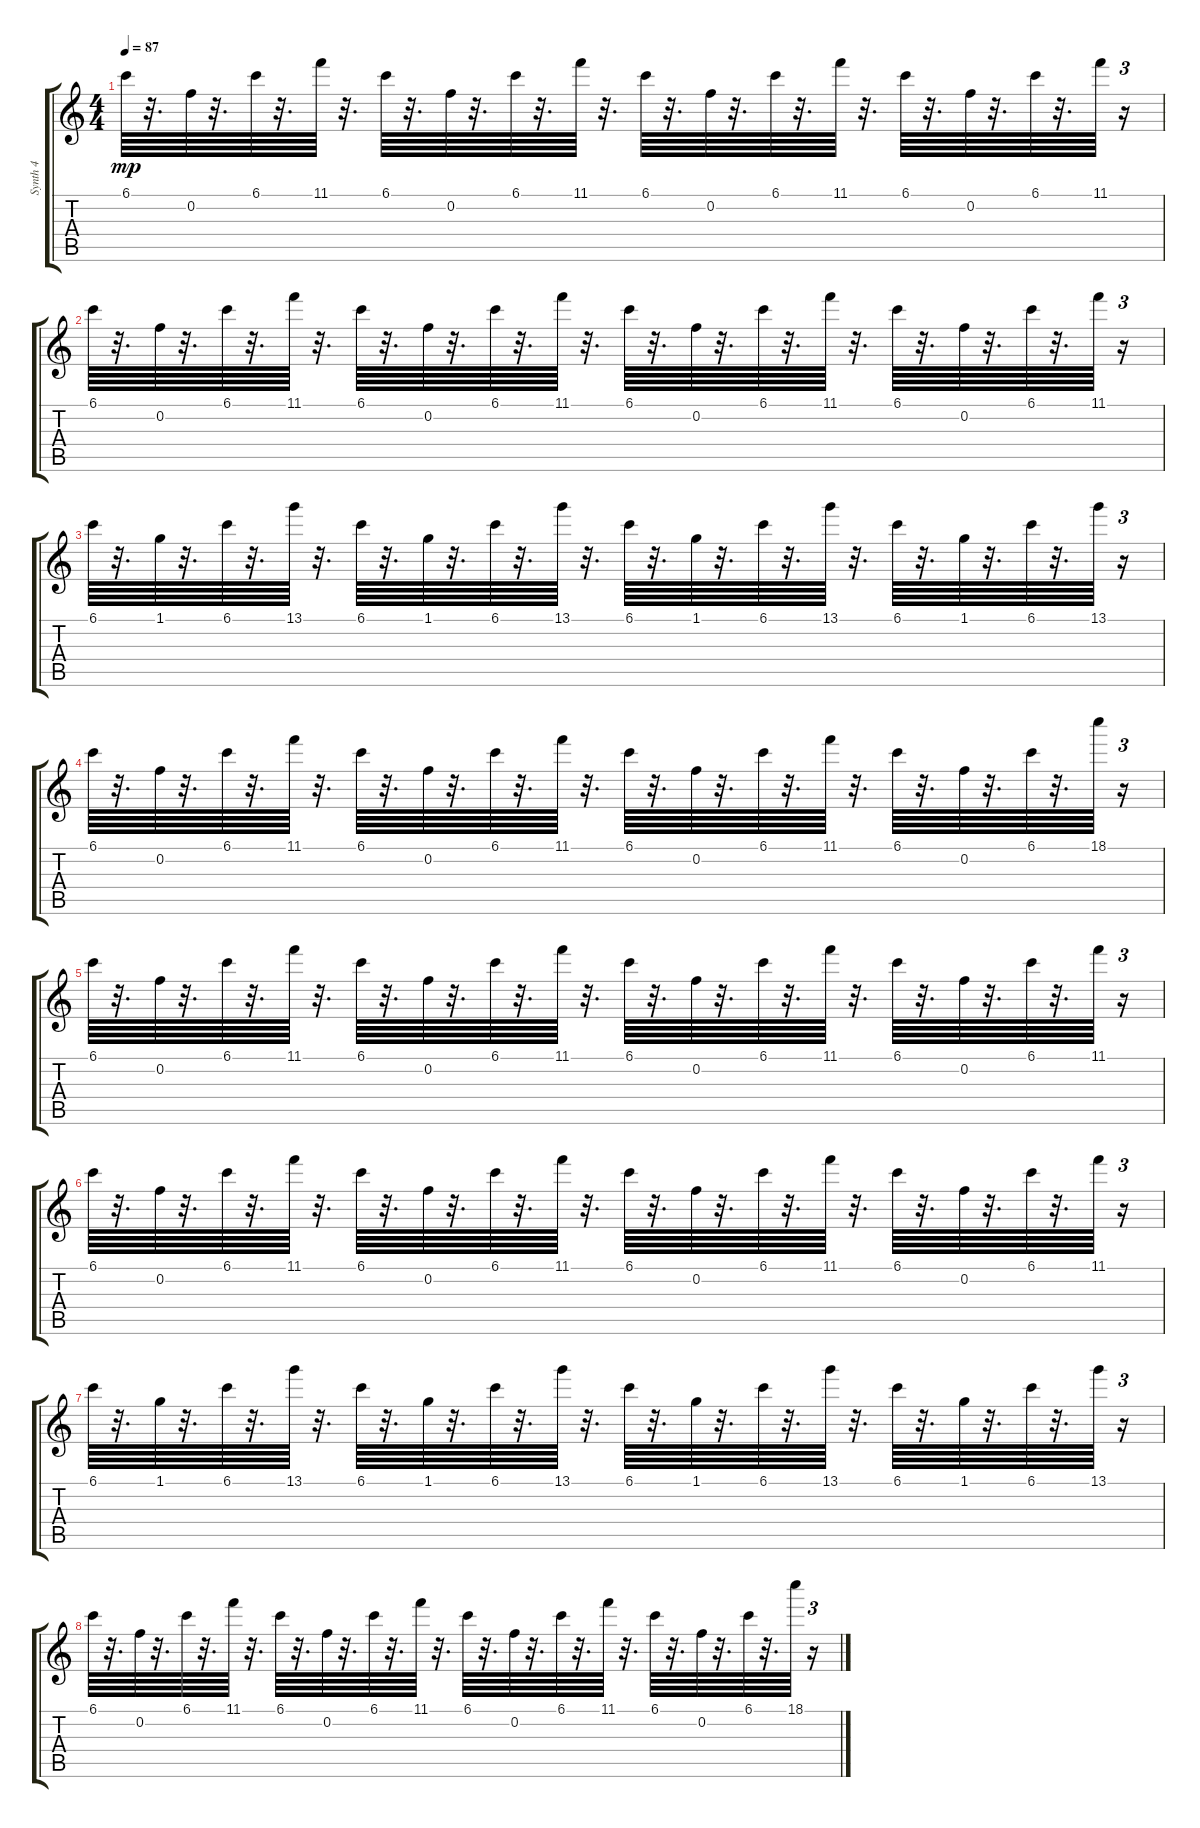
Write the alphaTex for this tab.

\track ("Synth 4" "Synth 4") {instrument fx3crystal}
\staff {score tabs}
\tuning (Gb5 F5 E5 Eb5 D5 Db5) {hide}
\ts (4 4)
\tempo 87
\clef g2
\ks c
6.1.64{dy mp} r.32{d} 0.2.64 r.32{d} 6.1.64 r.32{d} 11.1.64 r.32{d} 6.1.64 r.32{d} 0.2.64 r.32{d} 6.1.64 r.32{d} 11.1.64 r.32{d} 6.1.64 r.32{d} 0.2.64 r.32{d} 6.1.64 r.32{d} 11.1.64 r.32{d} 6.1.64 r.32{d} 0.2.64 r.32{d} 6.1.64 r.32{d} 11.1.64 r.16{tu (3 2)} |
6.1.64 r.32{d} 0.2.64 r.32{d} 6.1.64 r.32{d} 11.1.64 r.32{d} 6.1.64 r.32{d} 0.2.64 r.32{d} 6.1.64 r.32{d} 11.1.64 r.32{d} 6.1.64 r.32{d} 0.2.64 r.32{d} 6.1.64 r.32{d} 11.1.64 r.32{d} 6.1.64 r.32{d} 0.2.64 r.32{d} 6.1.64 r.32{d} 11.1.64 r.16{tu (3 2)} |
6.1.64 r.32{d} 1.1.64 r.32{d} 6.1.64 r.32{d} 13.1.64 r.32{d} 6.1.64 r.32{d} 1.1.64 r.32{d} 6.1.64 r.32{d} 13.1.64 r.32{d} 6.1.64 r.32{d} 1.1.64 r.32{d} 6.1.64 r.32{d} 13.1.64 r.32{d} 6.1.64 r.32{d} 1.1.64 r.32{d} 6.1.64 r.32{d} 13.1.64 r.16{tu (3 2)} |
6.1.64 r.32{d} 0.2.64 r.32{d} 6.1.64 r.32{d} 11.1.64 r.32{d} 6.1.64 r.32{d} 0.2.64 r.32{d} 6.1.64 r.32{d} 11.1.64 r.32{d} 6.1.64 r.32{d} 0.2.64 r.32{d} 6.1.64 r.32{d} 11.1.64 r.32{d} 6.1.64 r.32{d} 0.2.64 r.32{d} 6.1.64 r.32{d} 18.1.64 r.16{tu (3 2)} |
6.1.64 r.32{d} 0.2.64 r.32{d} 6.1.64 r.32{d} 11.1.64 r.32{d} 6.1.64 r.32{d} 0.2.64 r.32{d} 6.1.64 r.32{d} 11.1.64 r.32{d} 6.1.64 r.32{d} 0.2.64 r.32{d} 6.1.64 r.32{d} 11.1.64 r.32{d} 6.1.64 r.32{d} 0.2.64 r.32{d} 6.1.64 r.32{d} 11.1.64 r.16{tu (3 2)} |
6.1.64 r.32{d} 0.2.64 r.32{d} 6.1.64 r.32{d} 11.1.64 r.32{d} 6.1.64 r.32{d} 0.2.64 r.32{d} 6.1.64 r.32{d} 11.1.64 r.32{d} 6.1.64 r.32{d} 0.2.64 r.32{d} 6.1.64 r.32{d} 11.1.64 r.32{d} 6.1.64 r.32{d} 0.2.64 r.32{d} 6.1.64 r.32{d} 11.1.64 r.16{tu (3 2)} |
6.1.64 r.32{d} 1.1.64 r.32{d} 6.1.64 r.32{d} 13.1.64 r.32{d} 6.1.64 r.32{d} 1.1.64 r.32{d} 6.1.64 r.32{d} 13.1.64 r.32{d} 6.1.64 r.32{d} 1.1.64 r.32{d} 6.1.64 r.32{d} 13.1.64 r.32{d} 6.1.64 r.32{d} 1.1.64 r.32{d} 6.1.64 r.32{d} 13.1.64 r.16{tu (3 2)} |
6.1.64 r.32{d} 0.2.64 r.32{d} 6.1.64 r.32{d} 11.1.64 r.32{d} 6.1.64 r.32{d} 0.2.64 r.32{d} 6.1.64 r.32{d} 11.1.64 r.32{d} 6.1.64 r.32{d} 0.2.64 r.32{d} 6.1.64 r.32{d} 11.1.64 r.32{d} 6.1.64 r.32{d} 0.2.64 r.32{d} 6.1.64 r.32{d} 18.1.64 r.16{tu (3 2)}
